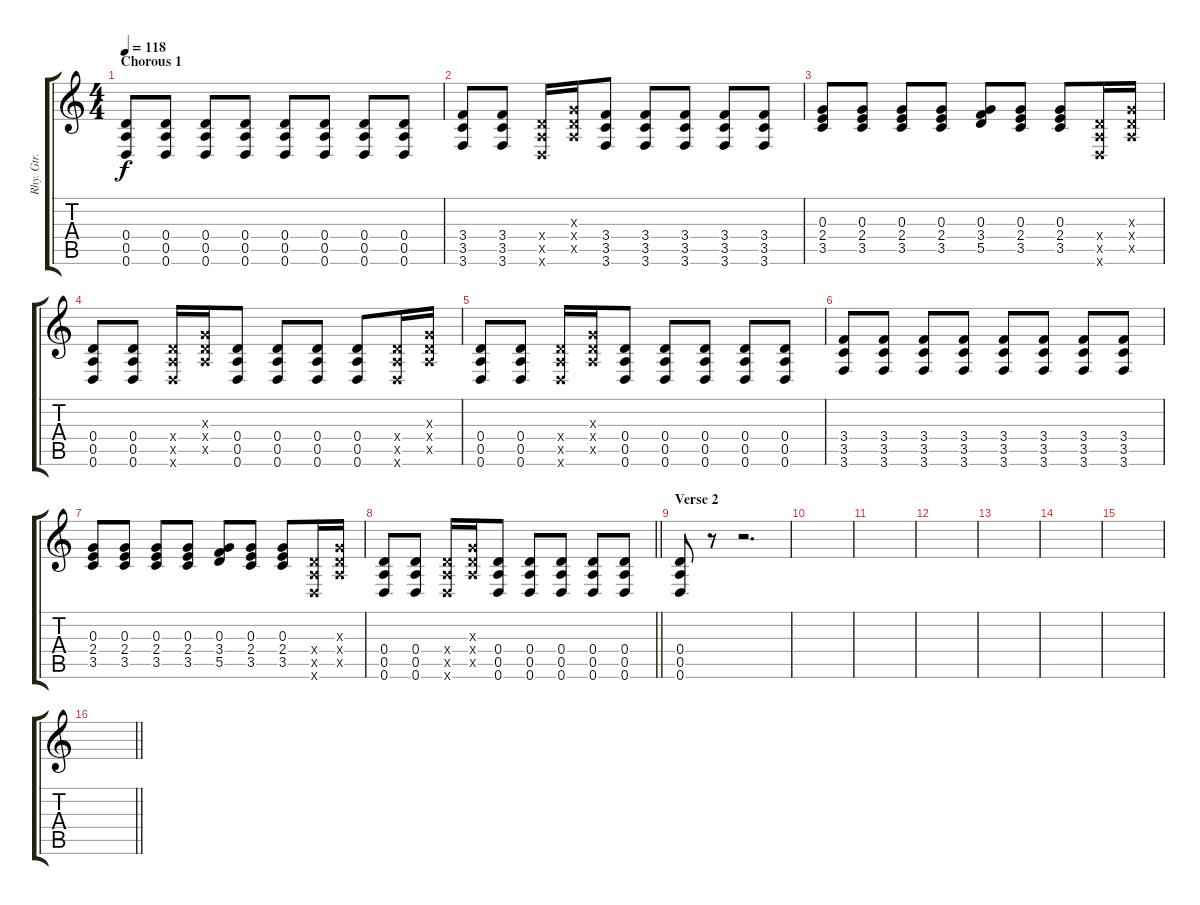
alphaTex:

\track ("Rhy. Gtr. 1" "Rhy. Gtr. ") {instrument distortionguitar}
\staff {score tabs}
\tuning (E4 B3 G3 D3 A2 D2) {hide}
\ts (4 4)
\section ("" "Chorous 1")
\tempo 118
\clef g2
\ks c
(0.4 0.5 0.6).8{dy f} (0.4 0.5 0.6).8 (0.4 0.5 0.6).8 (0.4 0.5 0.6).8 (0.4 0.5 0.6).8 (0.4 0.5 0.6).8 (0.4 0.5 0.6).8 (0.4 0.5 0.6).8 |
(3.4 3.5 3.6).8 (3.4 3.5 3.6).8 (0.4{x} 0.5{x} 0.6{x}).16 (0.3{x} 0.4{x} 0.5{x}).16 (3.4 3.5 3.6).8 (3.4 3.5 3.6).8 (3.4 3.5 3.6).8 (3.4 3.5 3.6).8 (3.4 3.5 3.6).8 |
(0.3 2.4 3.5).8 (0.3 2.4 3.5).8 (0.3 2.4 3.5).8 (0.3 2.4 3.5).8 (0.3 3.4 5.5).8 (0.3 2.4 3.5).8 (0.3 2.4 3.5).8 (0.4{x} 0.5{x} 0.6{x}).16 (0.3{x} 0.4{x} 0.5{x}).16 |
(0.4 0.5 0.6).8 (0.4 0.5 0.6).8 (0.4{x} 0.5{x} 0.6{x}).16 (0.3{x} 0.4{x} 0.5{x}).16 (0.4 0.5 0.6).8 (0.4 0.5 0.6).8 (0.4 0.5 0.6).8 (0.4 0.5 0.6).8 (0.4{x} 0.5{x} 0.6{x}).16 (0.3{x} 0.4{x} 0.5{x}).16 |
(0.4 0.5 0.6).8 (0.4 0.5 0.6).8 (0.4{x} 0.5{x} 0.6{x}).16 (0.3{x} 0.4{x} 0.5{x}).16 (0.4 0.5 0.6).8 (0.4 0.5 0.6).8 (0.4 0.5 0.6).8 (0.4 0.5 0.6).8 (0.4 0.5 0.6).8 |
(3.4 3.5 3.6).8 (3.4 3.5 3.6).8 (3.4 3.5 3.6).8 (3.4 3.5 3.6).8 (3.4 3.5 3.6).8 (3.4 3.5 3.6).8 (3.4 3.5 3.6).8 (3.4 3.5 3.6).8 |
(0.3 2.4 3.5).8 (0.3 2.4 3.5).8 (0.3 2.4 3.5).8 (0.3 2.4 3.5).8 (0.3 3.4 5.5).8 (0.3 2.4 3.5).8 (0.3 2.4 3.5).8 (0.4{x} 0.5{x} 0.6{x}).16 (0.3{x} 0.4{x} 0.5{x}).16 |
\barLineRight lightlight
(0.4 0.5 0.6).8 (0.4 0.5 0.6).8 (0.4{x} 0.5{x} 0.6{x}).16 (0.3{x} 0.4{x} 0.5{x}).16 (0.4 0.5 0.6).8 (0.4 0.5 0.6).8 (0.4 0.5 0.6).8 (0.4 0.5 0.6).8 (0.4 0.5 0.6).8 |
\section ("" "Verse 2")
(0.4 0.5 0.6).8 r.8 r.2{d} |
|
|
|
|
|
|
\barLineRight lightlight
